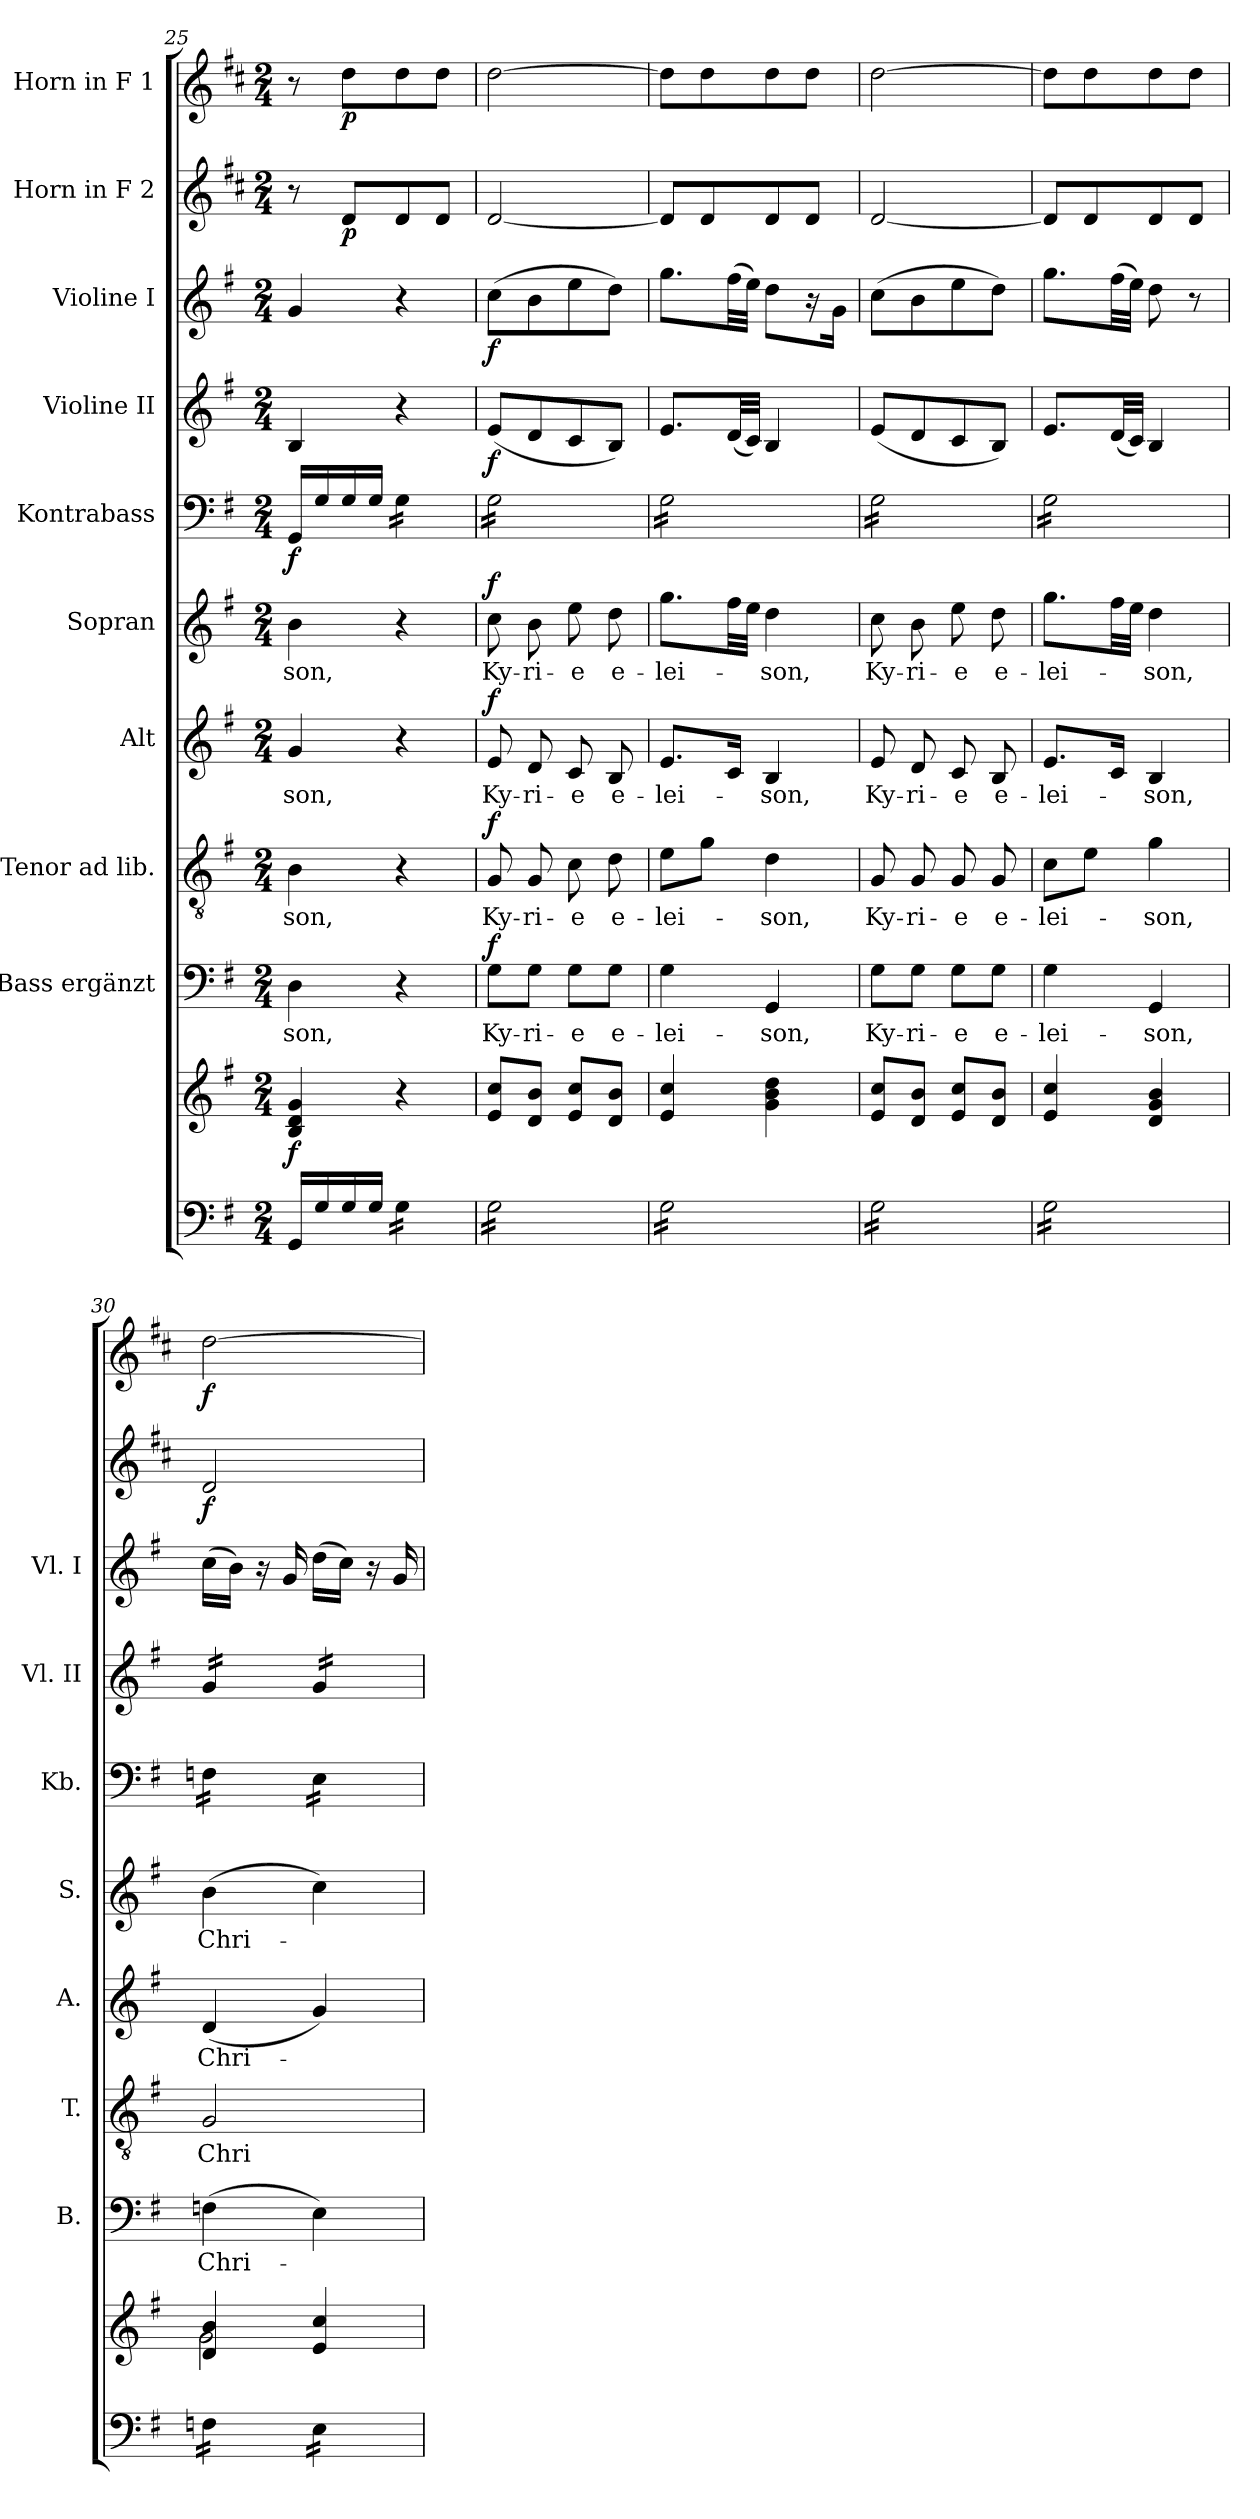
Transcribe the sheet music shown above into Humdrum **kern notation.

**kern	**kern	**dynam	**kern	**text	**dynam	**kern	**text	**dynam	**kern	**text	**dynam	**kern	**text	**dynam	**kern	**dynam	**kern	**dynam	**kern	**dynam	**kern	**dynam	**kern	**dynam
*part10	*part10	*part10	*part9	*part9	*part9	*part8	*part8	*part8	*part7	*part7	*part7	*part6	*part6	*part6	*part5	*part5	*part4	*part4	*part3	*part3	*part2	*part2	*part1	*part1
*staff11	*staff10	*staff10/11	*staff9	*staff9	*staff9	*staff8	*staff8	*staff8	*staff7	*staff7	*staff7	*staff6	*staff6	*staff6	*staff5	*staff5	*staff4	*staff4	*staff3	*staff3	*staff2	*staff2	*staff1	*staff1
*	*	*	*I"Bass ergänzt	*	*	*I"Tenor ad lib.	*	*	*I"Alt	*	*	*I"Sopran	*	*	*I"Kontrabass	*	*I"Violine II	*	*I"Violine I	*	*I"Horn in F 2	*	*I"Horn in F 1	*
*	*	*	*I'B.	*	*	*I'T.	*	*	*I'A.	*	*	*I'S.	*	*	*I'Kb.	*	*I'Vl. II	*	*I'Vl. I	*	*	*	*	*
*clefF4	*clefG2	*	*clefF4	*	*	*clefGv2	*	*	*clefG2	*	*	*clefG2	*	*	*clefF4	*	*clefG2	*	*clefG2	*	*clefG2	*	*clefG2	*
*	*	*	*	*	*	*	*	*	*	*	*	*	*	*	*ITrd7c12	*	*	*	*	*	*ITrd4c7	*	*ITrd4c7	*
*k[f#]	*k[f#]	*	*k[f#]	*	*	*k[f#]	*	*	*k[f#]	*	*	*k[f#]	*	*	*k[f#]	*	*k[f#]	*	*k[f#]	*	*k[f#]	*	*k[f#]	*
*G:	*G:	*	*G:	*	*	*G:	*	*	*G:	*	*	*G:	*	*	*G:	*	*G:	*	*G:	*	*G:	*	*G:	*
*M2/4	*M2/4	*	*M2/4	*	*	*M2/4	*	*	*M2/4	*	*	*M2/4	*	*	*M2/4	*	*M2/4	*	*M2/4	*	*M2/4	*	*M2/4	*
=25	=25	=25	=25	=25	=25	=25	=25	=25	=25	=25	=25	=25	=25	=25	=25	=25	=25	=25	=25	=25	=25	=25	=25	=25
!	!	!LO:DY:a=2	!	!LO:LY:b	!	!	!LO:LY:b	!	!	!LO:LY:b	!	!	!LO:LY:b	!	!	!LO:DY:b	!	!	!	!	!	!	!	!
16GG/LL	4B/ 4d/ 4g/	f	4D\	-son,	.	4B\	-son,	.	4g/	-son,	.	4b\	-son,	.	16GGG/LL	f	4B/	.	4g/	.	8r	.	8r	.
16G/	.	.	.	.	.	.	.	.	.	.	.	.	.	.	16GG/	.	.	.	.	.	.	.	.	.
!	!	!	!	!	!	!	!	!	!	!	!	!	!	!	!	!	!	!	!	!	!	!LO:DY:b	!	!LO:DY:b
16G/	.	.	.	.	.	.	.	.	.	.	.	.	.	.	16GG/	.	.	.	.	.	8G/L	p	8g\L	p
16G/JJ	.	.	.	.	.	.	.	.	.	.	.	.	.	.	16GG/JJ	.	.	.	.	.	.	.	.	.
*tremolo	*	*	*	*	*	*	*	*	*	*	*	*	*	*	*	*	*	*	*	*	*	*	*	*
*	*	*	*	*	*	*	*	*	*	*	*	*	*	*	*tremolo	*	*	*	*	*	*	*	*	*
16G\LL	4r	.	4r	.	.	4r	.	.	4r	.	.	4r	.	.	16GG\LL	.	4r	.	4r	.	8G/	.	8g\	.
16G\	.	.	.	.	.	.	.	.	.	.	.	.	.	.	16GG\	.	.	.	.	.	.	.	.	.
16G\	.	.	.	.	.	.	.	.	.	.	.	.	.	.	16GG\	.	.	.	.	.	8G/J	.	8g\J	.
16G\JJ	.	.	.	.	.	.	.	.	.	.	.	.	.	.	16GG\JJ	.	.	.	.	.	.	.	.	.
=26	=26	=26	=26	=26	=26	=26	=26	=26	=26	=26	=26	=26	=26	=26	=26	=26	=26	=26	=26	=26	=26	=26	=26	=26
!	!	!	!	!LO:LY:b	!LO:DY:a	!	!LO:LY:b	!LO:DY:a	!	!LO:LY:b	!LO:DY:a	!	!LO:LY:b	!LO:DY:a	!	!	!	!LO:DY:b	!	!LO:DY:b	!	!	!	!
16G\LL	8e/ 8cc/L	.	8G\L	Ky-	f	8G/	Ky-	f	8e/	Ky-	f	8cc\	Ky-	f	16GG\LL	.	(<8e/L	f	(>8cc\L	f	[2G/	.	[2g\	.
16G\	.	.	.	.	.	.	.	.	.	.	.	.	.	.	16GG\	.	.	.	.	.	.	.	.	.
!	!	!	!	!LO:LY:b	!	!	!LO:LY:b	!	!	!LO:LY:b	!	!	!LO:LY:b	!	!	!	!	!	!	!	!	!	!	!
16G\	8d/ 8b/J	.	8G\J	-ri-	.	8G/	-ri-	.	8d/	-ri-	.	8b\	-ri-	.	16GG\	.	8d/	.	8b\	.	.	.	.	.
16G\	.	.	.	.	.	.	.	.	.	.	.	.	.	.	16GG\	.	.	.	.	.	.	.	.	.
!	!	!	!	!LO:LY:b	!	!	!LO:LY:b	!	!	!LO:LY:b	!	!	!LO:LY:b	!	!	!	!	!	!	!	!	!	!	!
16G\	8e/ 8cc/L	.	8G\L	-e	.	8c\	-e	.	8c/	-e	.	8ee\	-e	.	16GG\	.	8c/	.	8ee\	.	.	.	.	.
16G\	.	.	.	.	.	.	.	.	.	.	.	.	.	.	16GG\	.	.	.	.	.	.	.	.	.
!	!	!	!	!LO:LY:b	!	!	!LO:LY:b	!	!	!LO:LY:b	!	!	!LO:LY:b	!	!	!	!	!	!	!	!	!	!	!
16G\	8d/ 8b/J	.	8G\J	e-	.	8d\	e-	.	8B/	e-	.	8dd\	e-	.	16GG\	.	8B/J)	.	8dd\J)	.	.	.	.	.
16G\JJ	.	.	.	.	.	.	.	.	.	.	.	.	.	.	16GG\JJ	.	.	.	.	.	.	.	.	.
=27	=27	=27	=27	=27	=27	=27	=27	=27	=27	=27	=27	=27	=27	=27	=27	=27	=27	=27	=27	=27	=27	=27	=27	=27
!	!	!	!	!LO:LY:b	!	!	!LO:LY:b	!	!	!LO:LY:b	!	!	!LO:LY:b	!	!	!	!	!	!	!	!	!	!	!
16G\LL	4e/ 4cc/	.	4G\	-lei-	.	8e\L	-lei-	.	8.e/L	-lei-	.	8.gg\L	-lei-	.	16GG\LL	.	8.e/L	.	8.gg\L	.	8G/L]	.	8g\L]	.
16G\	.	.	.	.	.	.	.	.	.	.	.	.	.	.	16GG\	.	.	.	.	.	.	.	.	.
16G\	.	.	.	.	.	8g\J	.	.	.	.	.	.	.	.	16GG\	.	.	.	.	.	8G/	.	8g\	.
16G\	.	.	.	.	.	.	.	.	16c/Jk	.	.	32ff#\LL	.	.	16GG\	.	(<32d/LL	.	(>32ff#\LL	.	.	.	.	.
.	.	.	.	.	.	.	.	.	.	.	.	32ee\JJJ	.	.	.	.	32c/JJJ)	.	32ee\JJJ)	.	.	.	.	.
!	!	!	!	!LO:LY:b	!	!	!LO:LY:b	!	!	!LO:LY:b	!	!	!LO:LY:b	!	!	!	!	!	!	!	!	!	!	!
16G\	4g\ 4b\ 4dd\	.	4GG/	-son,	.	4d\	-son,	.	4B/	-son,	.	4dd\	-son,	.	16GG\	.	4B/	.	8dd\L	.	8G/	.	8g\	.
16G\	.	.	.	.	.	.	.	.	.	.	.	.	.	.	16GG\	.	.	.	.	.	.	.	.	.
16G\	.	.	.	.	.	.	.	.	.	.	.	.	.	.	16GG\	.	.	.	16r	.	8G/J	.	8g\J	.
16G\JJ	.	.	.	.	.	.	.	.	.	.	.	.	.	.	16GG\JJ	.	.	.	16g\Jk	.	.	.	.	.
=28	=28	=28	=28	=28	=28	=28	=28	=28	=28	=28	=28	=28	=28	=28	=28	=28	=28	=28	=28	=28	=28	=28	=28	=28
!	!	!	!	!LO:LY:b	!	!	!LO:LY:b	!	!	!LO:LY:b	!	!	!LO:LY:b	!	!	!	!	!	!	!	!	!	!	!
16G\LL	8e/ 8cc/L	.	8G\L	Ky-	.	8G/	Ky-	.	8e/	Ky-	.	8cc\	Ky-	.	16GG\LL	.	(<8e/L	.	(>8cc\L	.	[2G/	.	[2g\	.
16G\	.	.	.	.	.	.	.	.	.	.	.	.	.	.	16GG\	.	.	.	.	.	.	.	.	.
!	!	!	!	!LO:LY:b	!	!	!LO:LY:b	!	!	!LO:LY:b	!	!	!LO:LY:b	!	!	!	!	!	!	!	!	!	!	!
16G\	8d/ 8b/J	.	8G\J	-ri-	.	8G/	-ri-	.	8d/	-ri-	.	8b\	-ri-	.	16GG\	.	8d/	.	8b\	.	.	.	.	.
16G\	.	.	.	.	.	.	.	.	.	.	.	.	.	.	16GG\	.	.	.	.	.	.	.	.	.
!	!	!	!	!LO:LY:b	!	!	!LO:LY:b	!	!	!LO:LY:b	!	!	!LO:LY:b	!	!	!	!	!	!	!	!	!	!	!
16G\	8e/ 8cc/L	.	8G\L	-e	.	8G/	-e	.	8c/	-e	.	8ee\	-e	.	16GG\	.	8c/	.	8ee\	.	.	.	.	.
16G\	.	.	.	.	.	.	.	.	.	.	.	.	.	.	16GG\	.	.	.	.	.	.	.	.	.
!	!	!	!	!LO:LY:b	!	!	!LO:LY:b	!	!	!LO:LY:b	!	!	!LO:LY:b	!	!	!	!	!	!	!	!	!	!	!
16G\	8d/ 8b/J	.	8G\J	e-	.	8G/	e-	.	8B/	e-	.	8dd\	e-	.	16GG\	.	8B/J)	.	8dd\J)	.	.	.	.	.
16G\JJ	.	.	.	.	.	.	.	.	.	.	.	.	.	.	16GG\JJ	.	.	.	.	.	.	.	.	.
!!LO:PB:g=z
=29	=29	=29	=29	=29	=29	=29	=29	=29	=29	=29	=29	=29	=29	=29	=29	=29	=29	=29	=29	=29	=29	=29	=29	=29
!	!	!	!	!LO:LY:b	!	!	!LO:LY:b	!	!	!LO:LY:b	!	!	!LO:LY:b	!	!	!	!	!	!	!	!	!	!	!
16G\LL	4e/ 4cc/	.	4G\	-lei-	.	8c\L	-lei-	.	8.e/L	-lei-	.	8.gg\L	-lei-	.	16GG\LL	.	8.e/L	.	8.gg\L	.	8G/L]	.	8g\L]	.
16G\	.	.	.	.	.	.	.	.	.	.	.	.	.	.	16GG\	.	.	.	.	.	.	.	.	.
16G\	.	.	.	.	.	8e\J	.	.	.	.	.	.	.	.	16GG\	.	.	.	.	.	8G/	.	8g\	.
16G\	.	.	.	.	.	.	.	.	16c/Jk	.	.	32ff#\LL	.	.	16GG\	.	(<32d/LL	.	(>32ff#\LL	.	.	.	.	.
.	.	.	.	.	.	.	.	.	.	.	.	32ee\JJJ	.	.	.	.	32c/JJJ)	.	32ee\JJJ)	.	.	.	.	.
!	!	!	!	!LO:LY:b	!	!	!LO:LY:b	!	!	!LO:LY:b	!	!	!LO:LY:b	!	!	!	!	!	!	!	!	!	!	!
16G\	4d/ 4g/ 4b/	.	4GG/	-son,	.	4g\	-son,	.	4B/	-son,	.	4dd\	-son,	.	16GG\	.	4B/	.	8dd\	.	8G/	.	8g\	.
16G\	.	.	.	.	.	.	.	.	.	.	.	.	.	.	16GG\	.	.	.	.	.	.	.	.	.
16G\	.	.	.	.	.	.	.	.	.	.	.	.	.	.	16GG\	.	.	.	8r	.	8G/J	.	8g\J	.
16G\JJ	.	.	.	.	.	.	.	.	.	.	.	.	.	.	16GG\JJ	.	.	.	.	.	.	.	.	.
=30	=30	=30	=30	=30	=30	=30	=30	=30	=30	=30	=30	=30	=30	=30	=30	=30	=30	=30	=30	=30	=30	=30	=30	=30
*	*^	*	*	*	*	*	*	*	*	*	*	*	*	*	*	*	*	*	*	*	*	*	*	*
!	!	!	!	!	!LO:LY:b	!	!	!LO:LY:b	!	!	!LO:LY:b	!	!	!LO:LY:b	!	!	!	!	!	!	!	!	!LO:DY:b	!	!LO:DY:b
*	*	*	*	*	*	*	*	*	*	*	*	*	*	*	*	*	*	*tremolo	*	*	*	*	*	*	*
16Fn\LL	4d/ 4b/	2g\	.	(>4Fn\	Chri-	.	2G/	Chri-	.	(<4d/	Chri-	.	(>4b\	Chri-	.	16FFn\LL	.	16g/LL	.	(>16cc\LL	.	2G/	f	[2g\	f
16Fn\	.	.	.	.	.	.	.	.	.	.	.	.	.	.	.	16FFn\	.	16g/	.	16b\JJ)	.	.	.	.	.
16Fn\	.	.	.	.	.	.	.	.	.	.	.	.	.	.	.	16FFn\	.	16g/	.	16r	.	.	.	.	.
16Fn\JJ	.	.	.	.	.	.	.	.	.	.	.	.	.	.	.	16FFn\JJ	.	16g/JJ	.	16g/	.	.	.	.	.
16E\LL	4e/ 4cc/	.	.	4E\)	.	.	.	.	.	4g/)	.	.	4cc\)	.	.	16EE\LL	.	16g/LL	.	(>16dd\LL	.	.	.	.	.
16E\	.	.	.	.	.	.	.	.	.	.	.	.	.	.	.	16EE\	.	16g/	.	16cc\JJ)	.	.	.	.	.
16E\	.	.	.	.	.	.	.	.	.	.	.	.	.	.	.	16EE\	.	16g/	.	16r	.	.	.	.	.
16E\JJ	.	.	.	.	.	.	.	.	.	.	.	.	.	.	.	16EE\JJ	.	16g/JJ	.	16g/	.	.	.	.	.
*	*	*	*	*	*	*	*	*	*	*	*	*	*	*	*	*	*	*Xtremolo	*	*	*	*	*	*	*
*	*	*	*	*	*	*	*	*	*	*	*	*	*	*	*	*Xtremolo	*	*	*	*	*	*	*	*	*
*Xtremolo	*	*	*	*	*	*	*	*	*	*	*	*	*	*	*	*	*	*	*	*	*	*	*	*	*
*	*v	*v	*	*	*	*	*	*	*	*	*	*	*	*	*	*	*	*	*	*	*	*	*	*	*
=	=	=	=	=	=	=	=	=	=	=	=	=	=	=	=	=	=	=	=	=	=	=	=	=
*-	*-	*-	*-	*-	*-	*-	*-	*-	*-	*-	*-	*-	*-	*-	*-	*-	*-	*-	*-	*-	*-	*-	*-	*-
